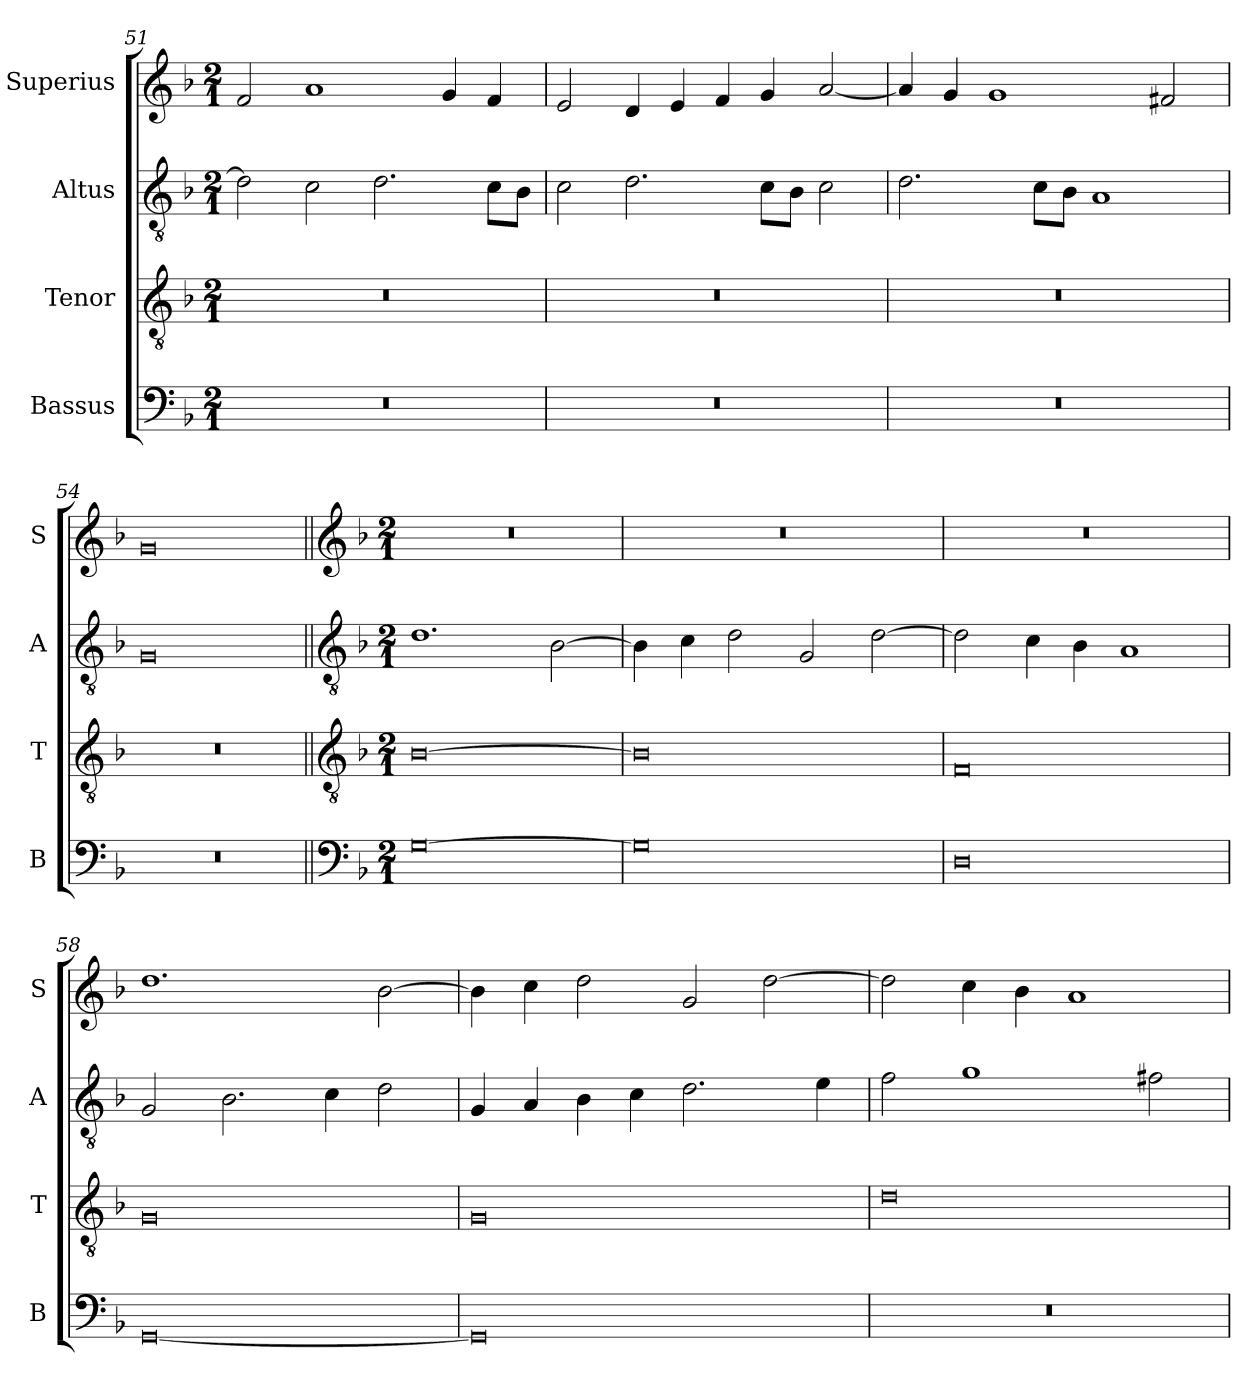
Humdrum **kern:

**kern	**kern	**kern	**kern
*part4	*part3	*part2	*part1
*staff4	*staff3	*staff2	*staff1
*I"Bassus	*I"Tenor	*I"Altus	*I"Superius
*I'B	*I'T	*I'A	*I'S
*clefF4	*clefGv2	*clefGv2	*clefG2
*k[b-]	*k[b-]	*k[b-]	*k[b-]
*M2/1	*M2/1	*M2/1	*M2/1
=51	=51	=51	=51
0r	0r	2d\]	2f/
.	.	2c\	1a
.	.	2.d\	.
.	.	.	4g/
.	.	8c\L	4f/
.	.	8B-\J	.
=52	=52	=52	=52
0r	0r	2c\	2e/
.	.	2.d\	4d/
.	.	.	4e/
.	.	.	4f/
.	.	8c\L	4g/
.	.	8B-\J	.
.	.	2c\	[2a/
=53	=53	=53	=53
0r	0r	2.d\	4a/]
.	.	.	4g/
.	.	.	1g
.	.	8c\L	.
.	.	8B-\J	.
.	.	1A	.
.	.	.	2f#X/
=54	=54	=54	=54
0r	0r	0G	0g
!!LO:LB:g=z
=55||	=55||	=55||	=55||
*clefF4	*clefGv2	*clefGv2	*clefG2
*k[b-]	*k[b-]	*k[b-]	*k[b-]
*M2/1	*M2/1	*M2/1	*M2/1
[0G	[0B-	1.d	0r
.	.	[2B-\	.
=56	=56	=56	=56
0G]	0B-]	4B-\]	0r
.	.	4c\	.
.	.	2d\	.
.	.	2G/	.
.	.	[2d\	.
=57	=57	=57	=57
0D	0F	2d\]	0r
.	.	4c\	.
.	.	4B-\	.
.	.	1A	.
=58	=58	=58	=58
[0GG	0G	2G/	1.dd
.	.	2.B-\	.
.	.	4c\	.
.	.	2d\	[2b-\
=59	=59	=59	=59
0GG]	0G	4G/	4b-\]
.	.	4A/	4cc\
.	.	4B-\	2dd\
.	.	4c\	.
.	.	2.d\	2g/
.	.	.	[2dd\
.	.	4e\	.
=60	=60	=60	=60
0r	0d	2f\	2dd\]
.	.	1g	4cc\
.	.	.	4b-\
.	.	.	1a
.	.	2f#X\	.
=	=	=	=
*-	*-	*-	*-
